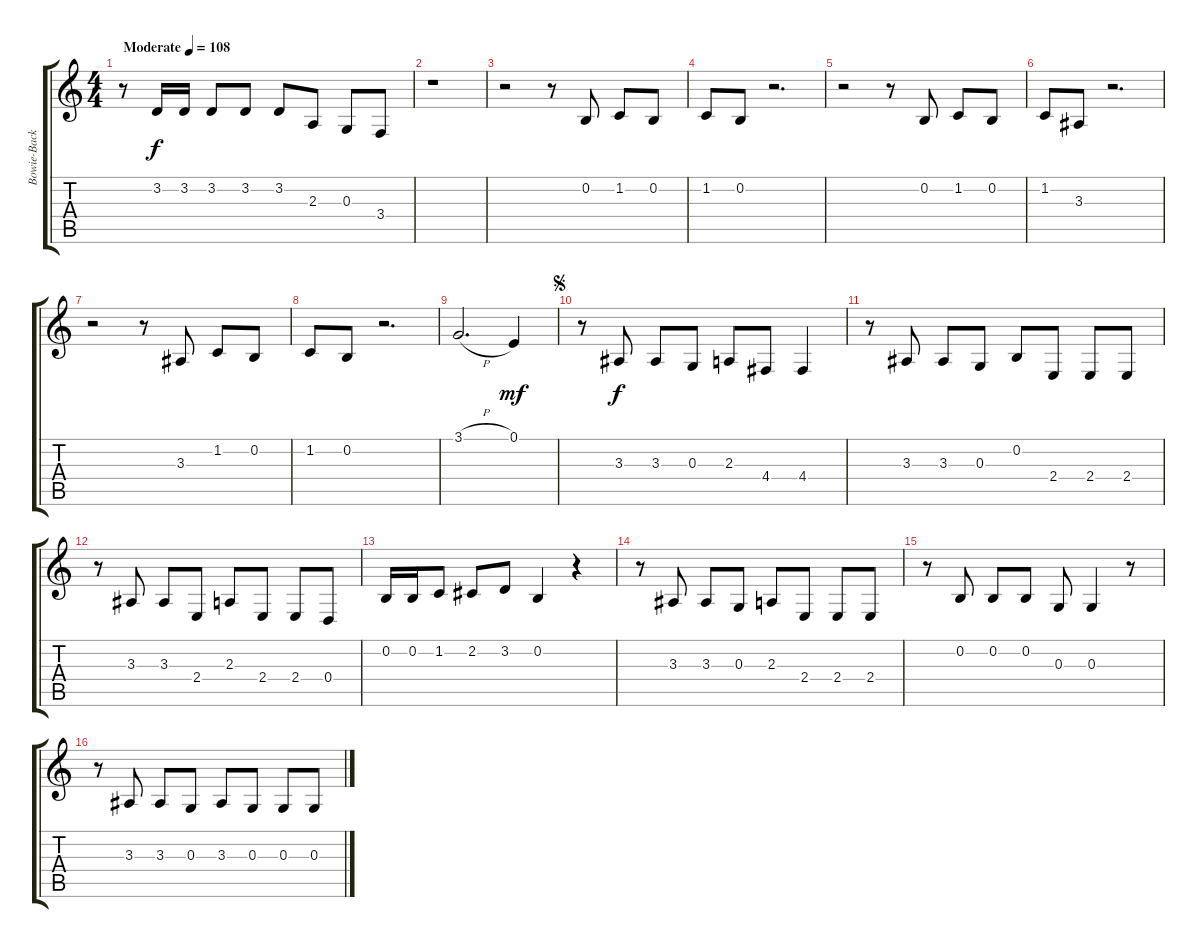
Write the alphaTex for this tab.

\track ("Bowie-Backing Vocals" "Bowie-Back") {instrument fx3crystal}
\staff {score tabs}
\tuning (E4 B3 G3 D3 A2 E2) {hide}
\ts (4 4)
\tempo (108 "Moderate")
\clef g2
\ks c
r.8{dy f instrument fx3crystal} 3.2.16 3.2.16 3.2.8 3.2.8 3.2.8 2.3.8 0.3.8 3.4.8 |
r.1 |
r.2 r.8 0.2.8 1.2.8 0.2.8 |
1.2.8 0.2.8 r.2{d} |
r.2 r.8 0.2.8 1.2.8 0.2.8 |
1.2.8 3.3.8 r.2{d} |
r.2 r.8 3.3.8 1.2.8 0.2.8 |
1.2.8 0.2.8 r.2{d} |
3.1{h}.2{d} 0.1.4{dy mf} |
\jump segno
r.8 3.3.8{dy f} 3.3.8 0.3.8 2.3.8 4.4.8 4.4.4 |
r.8 3.3.8 3.3.8 0.3.8 0.2.8 2.4.8 2.4.8 2.4.8 |
r.8 3.3.8 3.3.8 2.4.8 2.3.8 2.4.8 2.4.8 0.4.8 |
0.2.16 0.2.16 1.2.8 2.2.8 3.2.8 0.2.4 r.4 |
r.8 3.3.8 3.3.8 0.3.8 2.3.8 2.4.8 2.4.8 2.4.8 |
r.8 0.2.8 0.2.8 0.2.8 0.3.8 0.3.4 r.8 |
r.8 3.3.8 3.3.8 0.3.8 3.3.8 0.3.8 0.3.8 0.3.8
